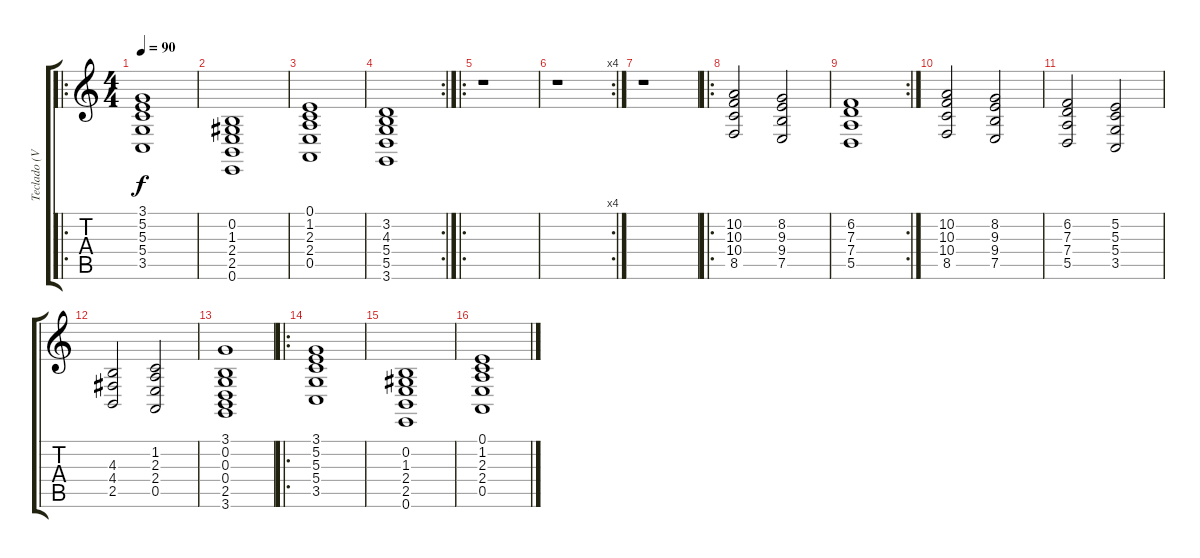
\track ("Teclado (Violin)" "Teclado (V") {instrument violin}
\staff {score tabs}
\tuning (E4 B3 G3 D3 A2 E2) {hide}
\ro
\ts (4 4)
\tempo 90
\clef g2
\ks c
(3.1 5.2 5.3 5.4 3.5).1{dy f instrument violin} |
(0.2 1.3 2.4 2.5 0.6).1 |
(0.1 1.2 2.3 2.4 0.5).1 |
\rc 2
(3.2 4.3 5.4 5.5 3.6).1 |
\ro
r.1 |
\rc 4
r.1 |
r.1 |
\ro
(10.2 10.3 10.4 8.5).2 (8.2 9.3 9.4 7.5).2 |
\rc 2
(6.2 7.3 7.4 5.5).1 |
(10.2 10.3 10.4 8.5).2 (8.2 9.3 9.4 7.5).2 |
(6.2 7.3 7.4 5.5).2 (5.2 5.3 5.4 3.5).2 |
(4.3 4.4 2.5).2 (1.2 2.3 2.4 0.5).2 |
(3.1 0.2 0.3 0.4 2.5 3.6).1 |
\ro
(3.1 5.2 5.3 5.4 3.5).1 |
(0.2 1.3 2.4 2.5 0.6).1 |
(0.1 1.2 2.3 2.4 0.5).1
